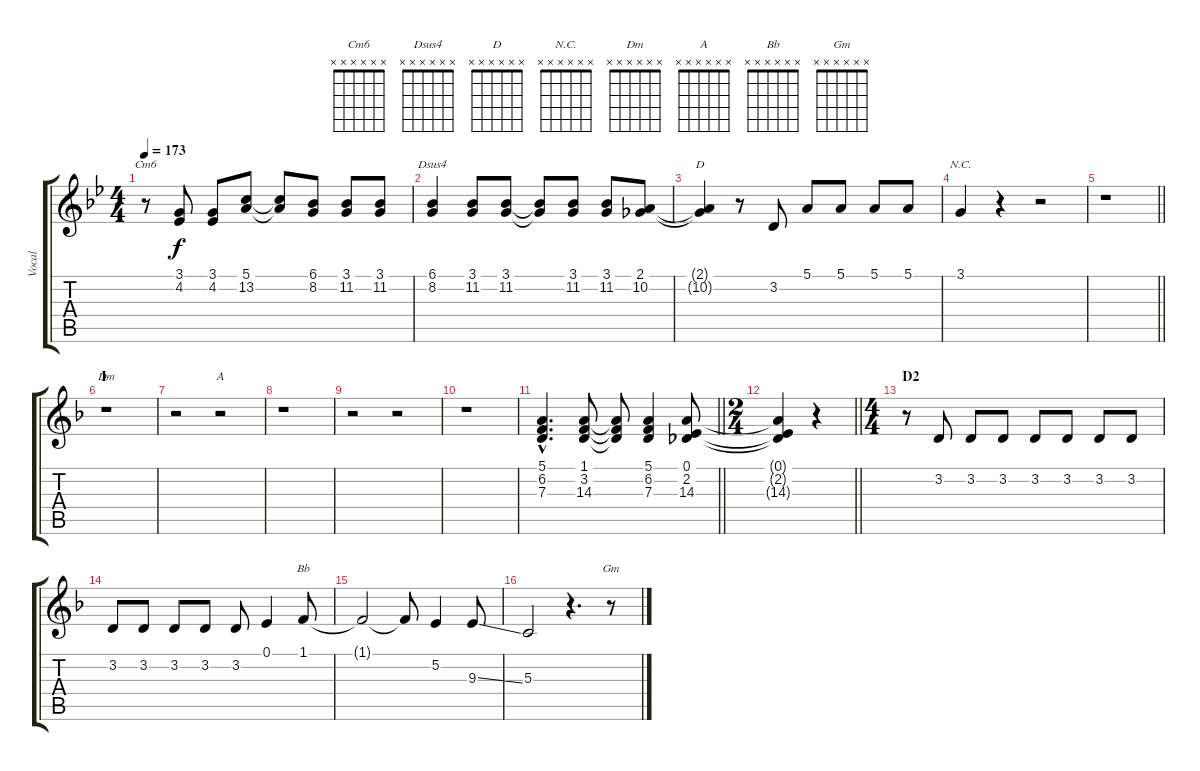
\track ("Vocal" "Vocal") {instrument synthvoice}
\staff {score tabs}
\tuning (E4 B3 G3 D3 A2 E2) {hide}
\chord ("Cm6" x x x x x x)
\chord ("Dsus4" x x x x x x)
\chord ("D" x x x x x x)
\chord ("N.C." x x x x x x)
\chord ("Dm" x x x x x x)
\chord ("A" x x x x x x)
\chord ("Bb" x x x x x x)
\chord ("Gm" x x x x x x)
\ts (4 4)
\tempo 173
\clef g2
\ks gminor
r.8{ch "Cm6" dy f} (3.1 4.2).8 (3.1 4.2).8 (5.1 13.2).8 (5.1{t} 13.2{t}).8 (6.1 8.2).8 (3.1 11.2).8 (3.1 11.2).8 |
(6.1 8.2).4{ch "Dsus4"} (3.1 11.2).8 (3.1 11.2).8 (3.1{t} 11.2{t}).8 (3.1 11.2).8 (3.1 11.2).8 (2.1 10.2).8 |
(2.1{t} 10.2{t}).4{ch "D"} r.8 3.2.8 5.1.8 5.1.8 5.1.8 5.1.8 |
3.1.4{ch "N.C."} r.4 r.2 |
\barLineRight lightlight
r.1 |
\section ("" "I")
\ks dminor
r.1{ch "Dm"} |
r.2 r.2{ch "A"} |
r.1 |
r.2 r.2 |
r.1 |
\barLineRight lightlight
(5.1{hac} 6.2{hac} 7.3{hac}).4{d} (1.1 3.2 14.3).8 (1.1{t} 3.2{t} 14.3{t}).8 (5.1 6.2 7.3).4 (0.1 2.2 14.3).8 |
\ts (2 4)
\barLineRight lightlight
(0.1{t} 2.2{t} 14.3{t}).4 r.4 |
\ts (4 4)
\section ("" "D2")
r.8 3.2.8 3.2.8 3.2.8 3.2.8 3.2.8 3.2.8 3.2.8 |
3.2.8 3.2.8 3.2.8 3.2.8 3.2.8 0.1.4 1.1.8{ch "Bb"} |
1.1{t}.2 1.1{t}.8 5.2.4 9.3{ss}.8 |
5.3.2 r.4{d} r.8{ch "Gm"}
